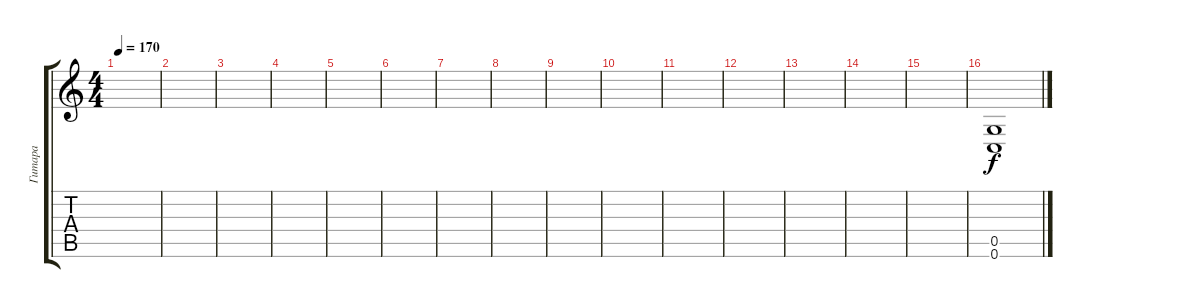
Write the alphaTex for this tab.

\track ("Гитара" "Гитара") {instrument distortionguitar}
\staff {score tabs}
\tuning (C4 F3 Bb2 Eb2 G2 C2) {hide}
\ts (4 4)
\tempo 170
\clef g2
\ks c
|
|
|
|
|
|
|
|
|
|
|
|
|
|
|
(0.5 0.6).1
